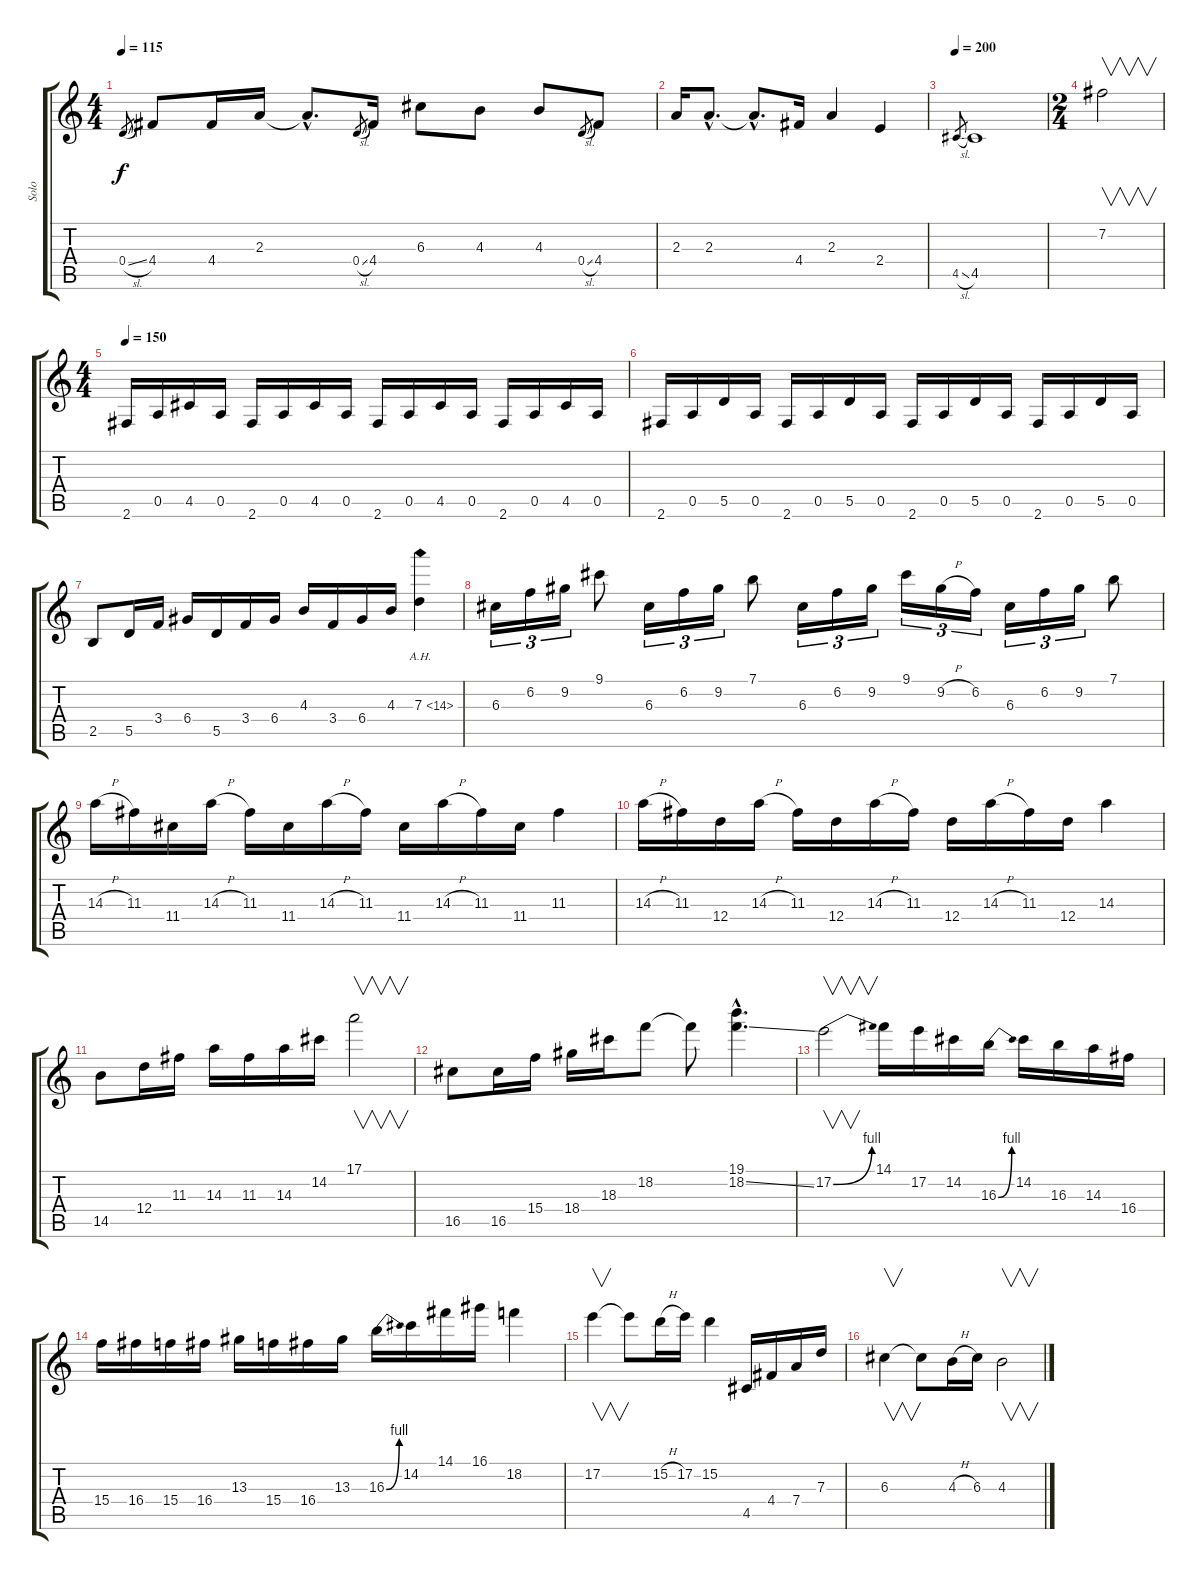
\track ("Solo" "Solo") {instrument distortionguitar}
\staff {score tabs}
\tuning (E4 B3 G3 D3 A2 E2) {hide}
\ts (4 4)
\tempo 115
\clef g2
\ks c
0.4{sl}.8{gr dy f} 4.4.8 4.4.16 2.3.16 2.3{hac t}.8{d} 0.4{sl}.8{gr} 4.4.16 6.3.8 4.3.8 4.3.8 0.4{sl}.8{gr} 4.4.8 |
2.3.16 2.3{hac}.8{d} 2.3{hac t}.8{d} 4.4.16 2.3.4 2.4.4 |
\tempo 200
4.5{sl}.8{gr} 4.5.1 |
\ts (2 4)
7.2.2{v} |
\ts (4 4)
\tempo 150
2.6.16 0.5.16 4.5.16 0.5.16 2.6.16 0.5.16 4.5.16 0.5.16 2.6.16 0.5.16 4.5.16 0.5.16 2.6.16 0.5.16 4.5.16 0.5.16 |
2.6.16 0.5.16 5.5.16 0.5.16 2.6.16 0.5.16 5.5.16 0.5.16 2.6.16 0.5.16 5.5.16 0.5.16 2.6.16 0.5.16 5.5.16 0.5.16 |
2.5.8 5.5.16 3.4.16 6.4.16 5.5.16 3.4.16 6.4.16 4.3.16 3.4.16 6.4.16 4.3.16 7.3{ah 7}.4 |
6.3.16{tu (3 2)} 6.2.16{tu (3 2)} 9.2.16{tu (3 2)} 9.1.8 6.3.16{tu (3 2)} 6.2.16{tu (3 2)} 9.2.16{tu (3 2)} 7.1.8 6.3.16{tu (3 2)} 6.2.16{tu (3 2)} 9.2.16{tu (3 2)} 9.1.16{tu (3 2)} 9.2{h}.16{tu (3 2)} 6.2.16{tu (3 2)} 6.3.16{tu (3 2)} 6.2.16{tu (3 2)} 9.2.16{tu (3 2)} 7.1.8 |
14.3{h}.16 11.3.16 11.4.16 14.3{h}.16 11.3.16 11.4.16 14.3{h}.16 11.3.16 11.4.16 14.3{h}.16 11.3.16 11.4.16 11.3.4 |
14.3{h}.16 11.3.16 12.4.16 14.3{h}.16 11.3.16 12.4.16 14.3{h}.16 11.3.16 12.4.16 14.3{h}.16 11.3.16 12.4.16 14.3.4 |
14.5.8 12.4.16 11.3.16 14.3.16 11.3.16 14.3.16 14.2.16 17.1.2{v} |
16.5.8 16.5.16 15.4.16 18.4.16 18.3.16 18.2.8 18.2{t}.8 (19.1{hac} 18.2{ss hac}).4{d} |
17.2{be (bend 0 0 60 4)}.2{v} 14.1.16 17.2.16 14.2.16 16.3{be (bend 0 0 60 4)}.16 14.2.16 16.3.16 14.3.16 16.4.16 |
15.4.16 16.4.16 15.4.16 16.4.16 13.3.16 15.4.16 16.4.16 13.3.16 16.3{be (bend 0 0 60 4)}.16 14.2.16 14.1.16 16.1.16 18.2.4 |
17.2.4{v} 17.2{t}.8 15.2{h}.16 17.2.16 15.2.4 4.5.16 4.4.16 7.4.16 7.3.16 |
6.3.4{v} 6.3{t}.8 4.3{h}.16 6.3.16 4.3.2{v}
